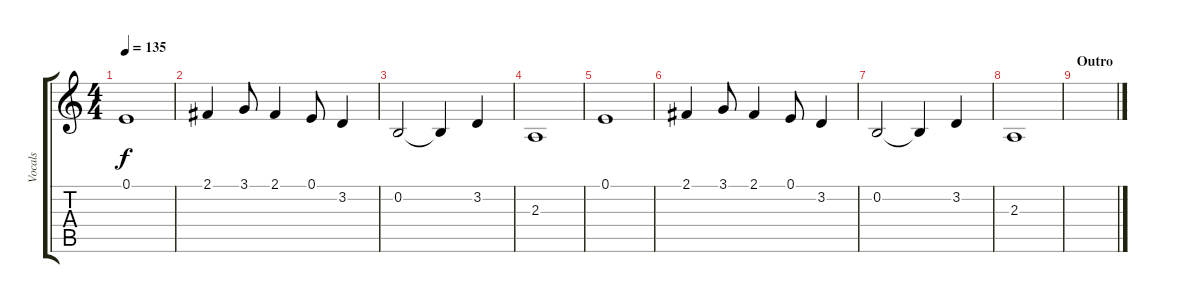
\track ("Vocals" "Vocals") {instrument trombone}
\staff {score tabs}
\tuning (E4 B3 G3 D3 A2 E2) {hide}
\ts (4 4)
\tempo 135
\clef g2
\ks c
0.1.1{dy f} |
2.1.4 3.1.8 2.1.4 0.1.8 3.2.4 |
0.2.2 0.2{t}.4 3.2.4 |
2.3.1 |
0.1.1 |
2.1.4 3.1.8 2.1.4 0.1.8 3.2.4 |
0.2.2 0.2{t}.4 3.2.4 |
2.3.1 |
\section ("" "Outro")
